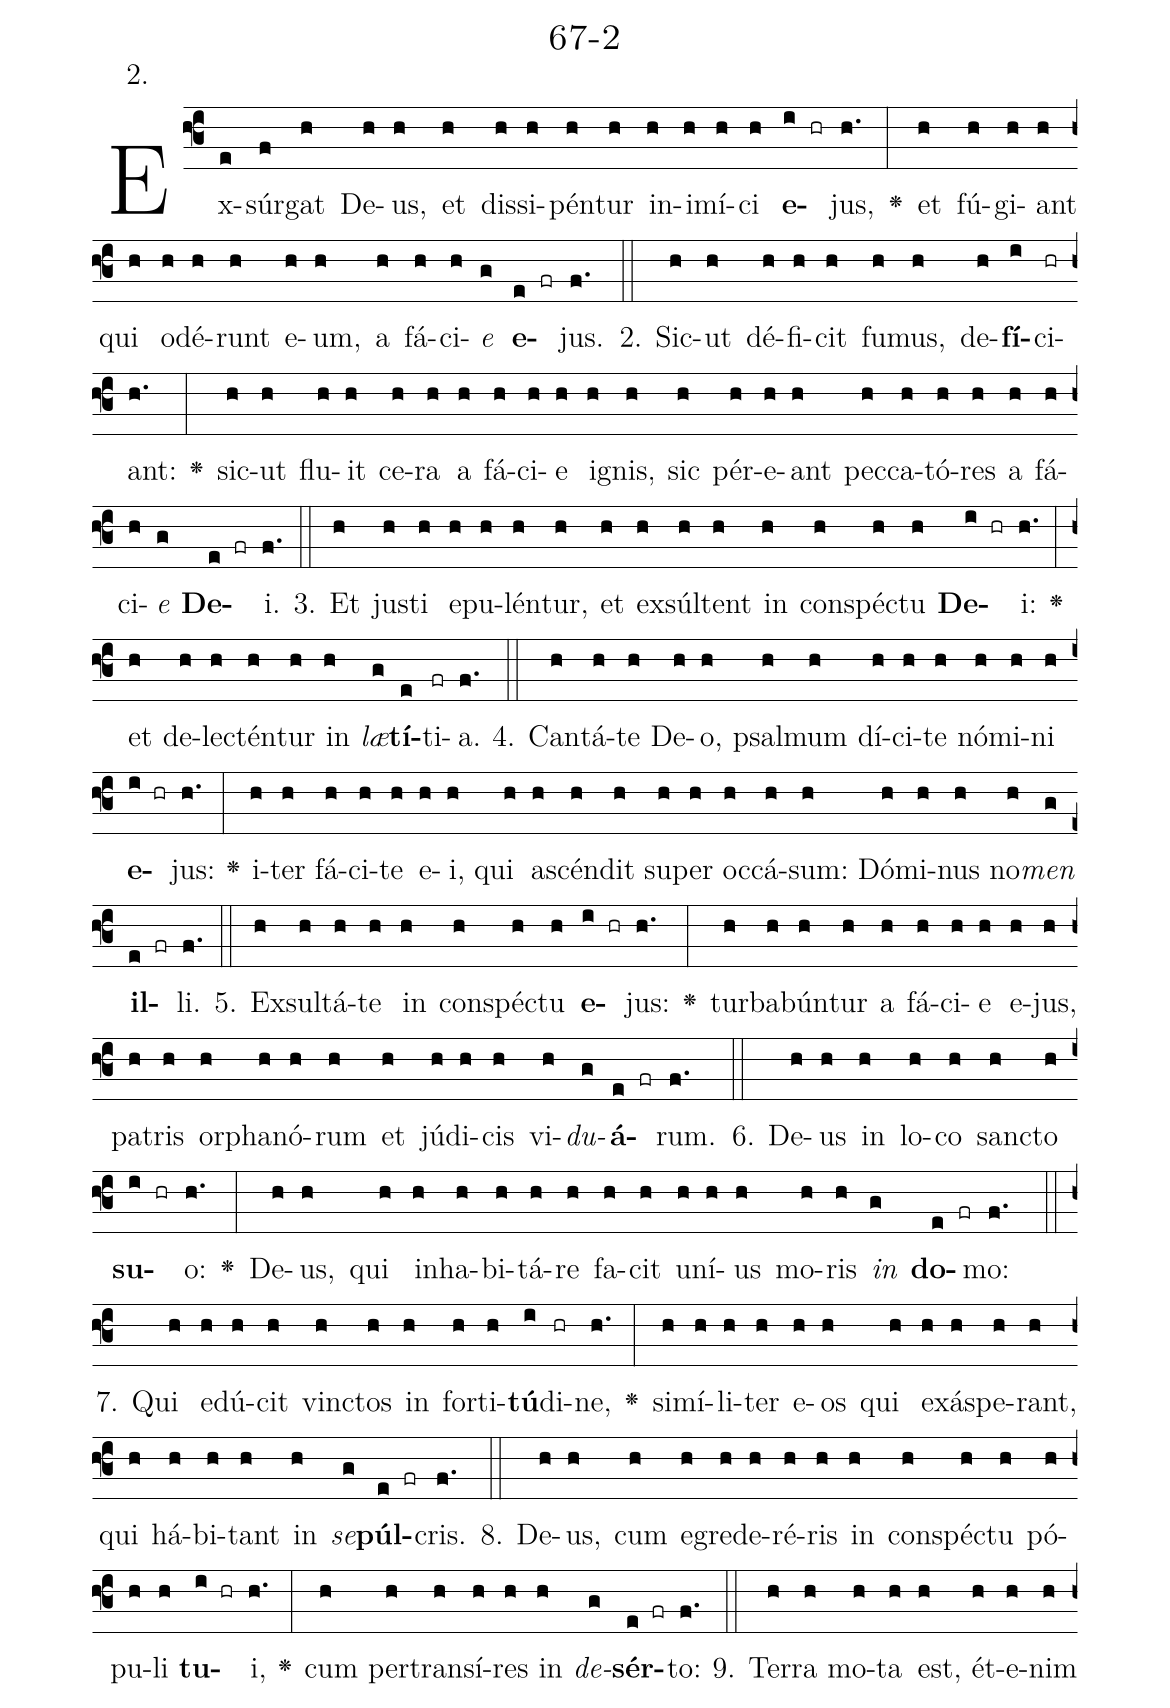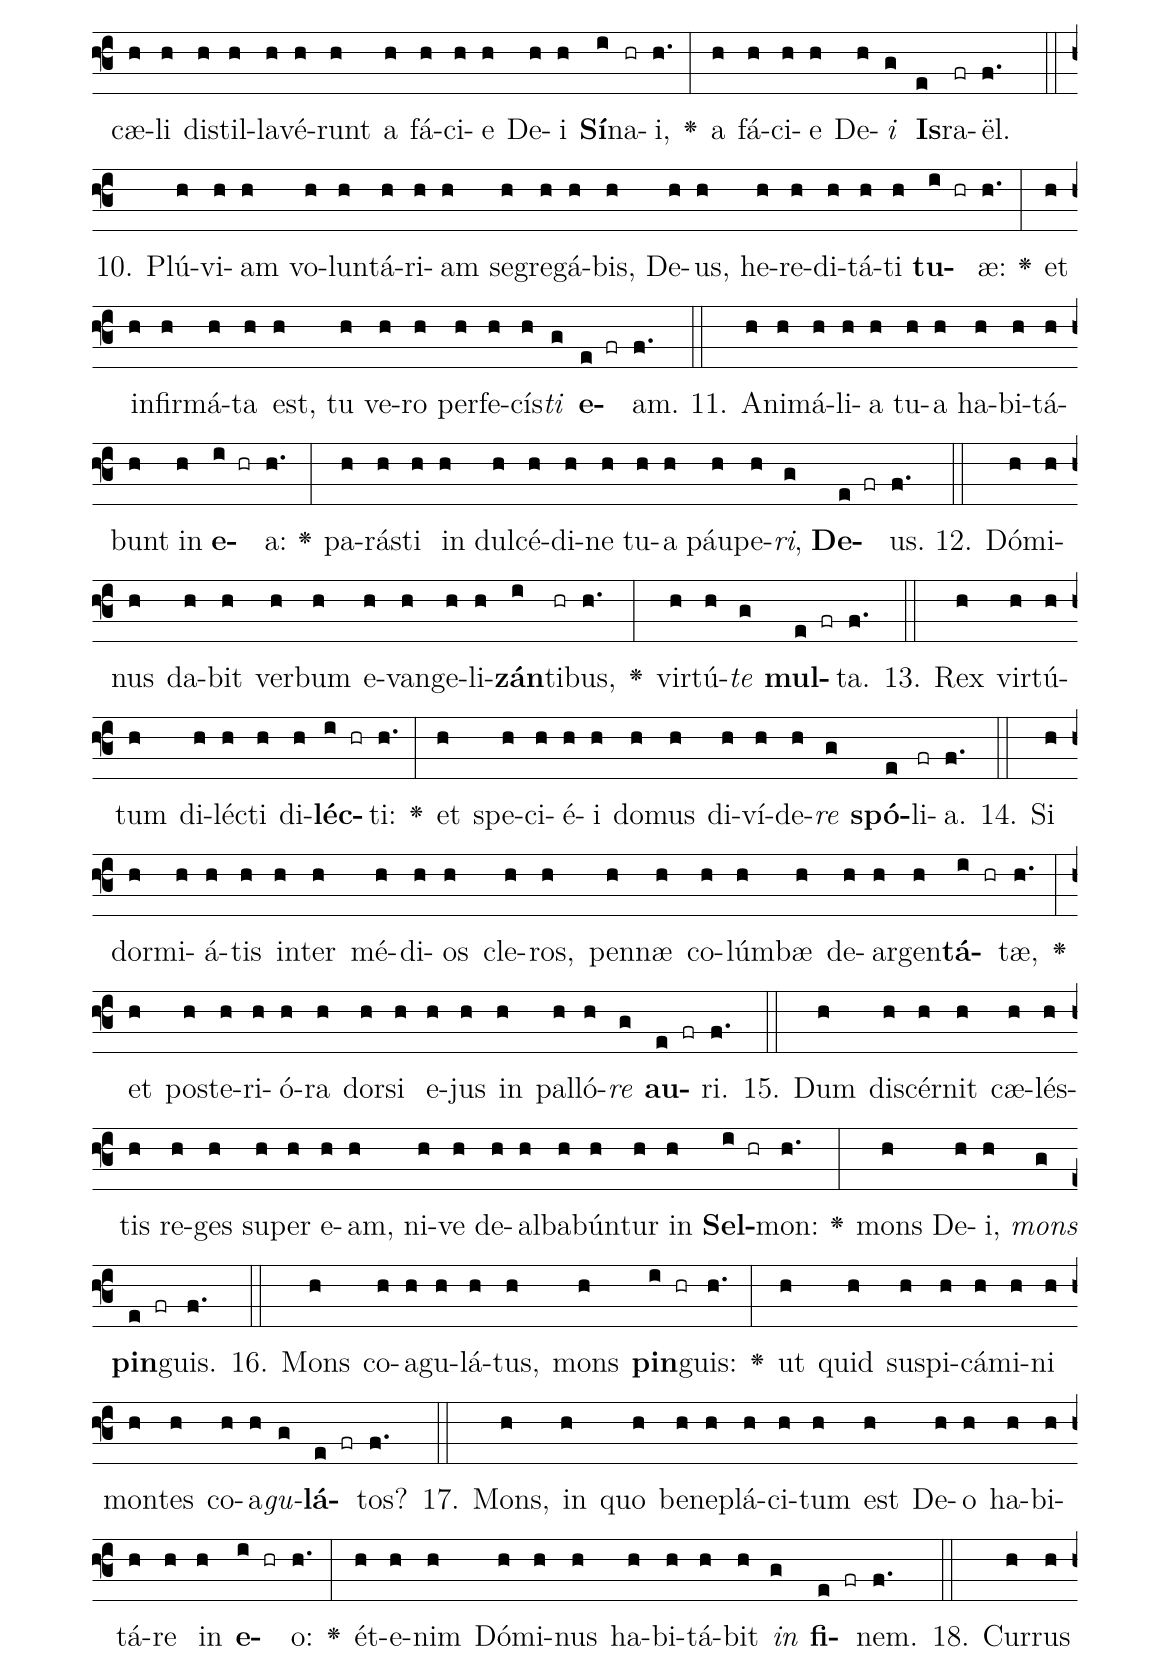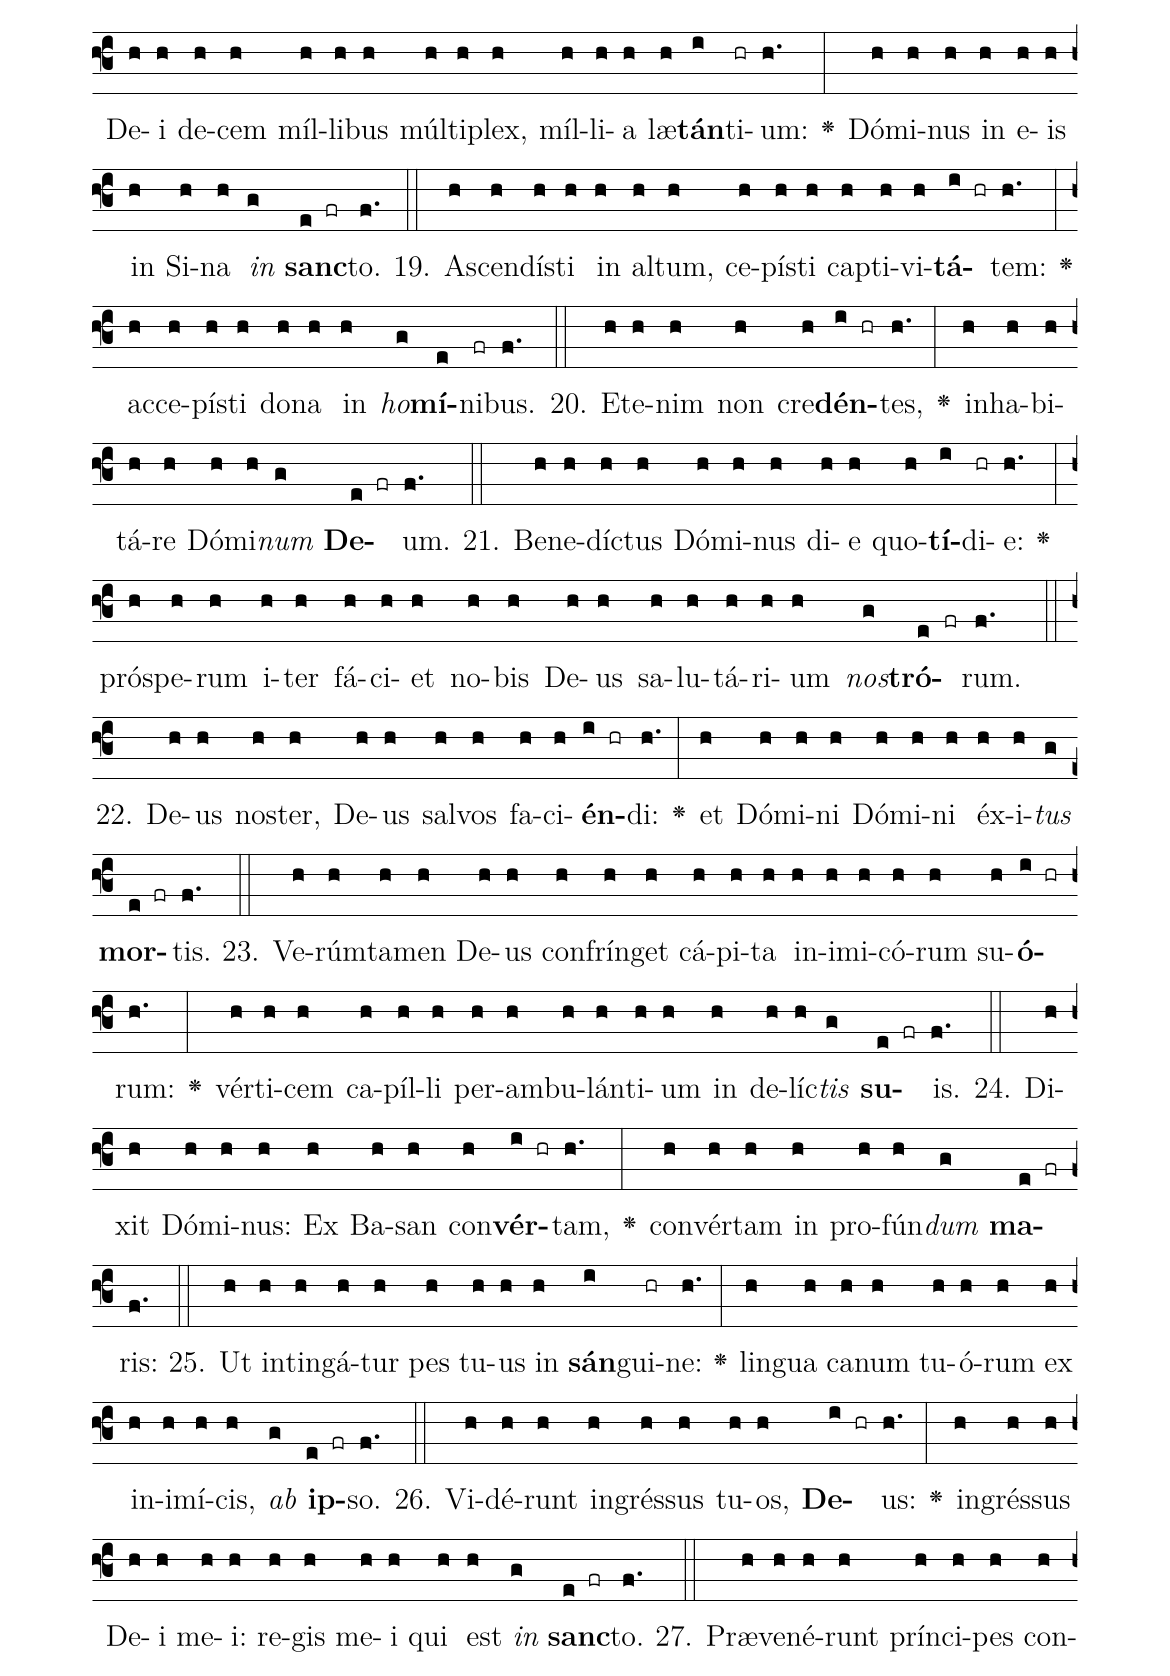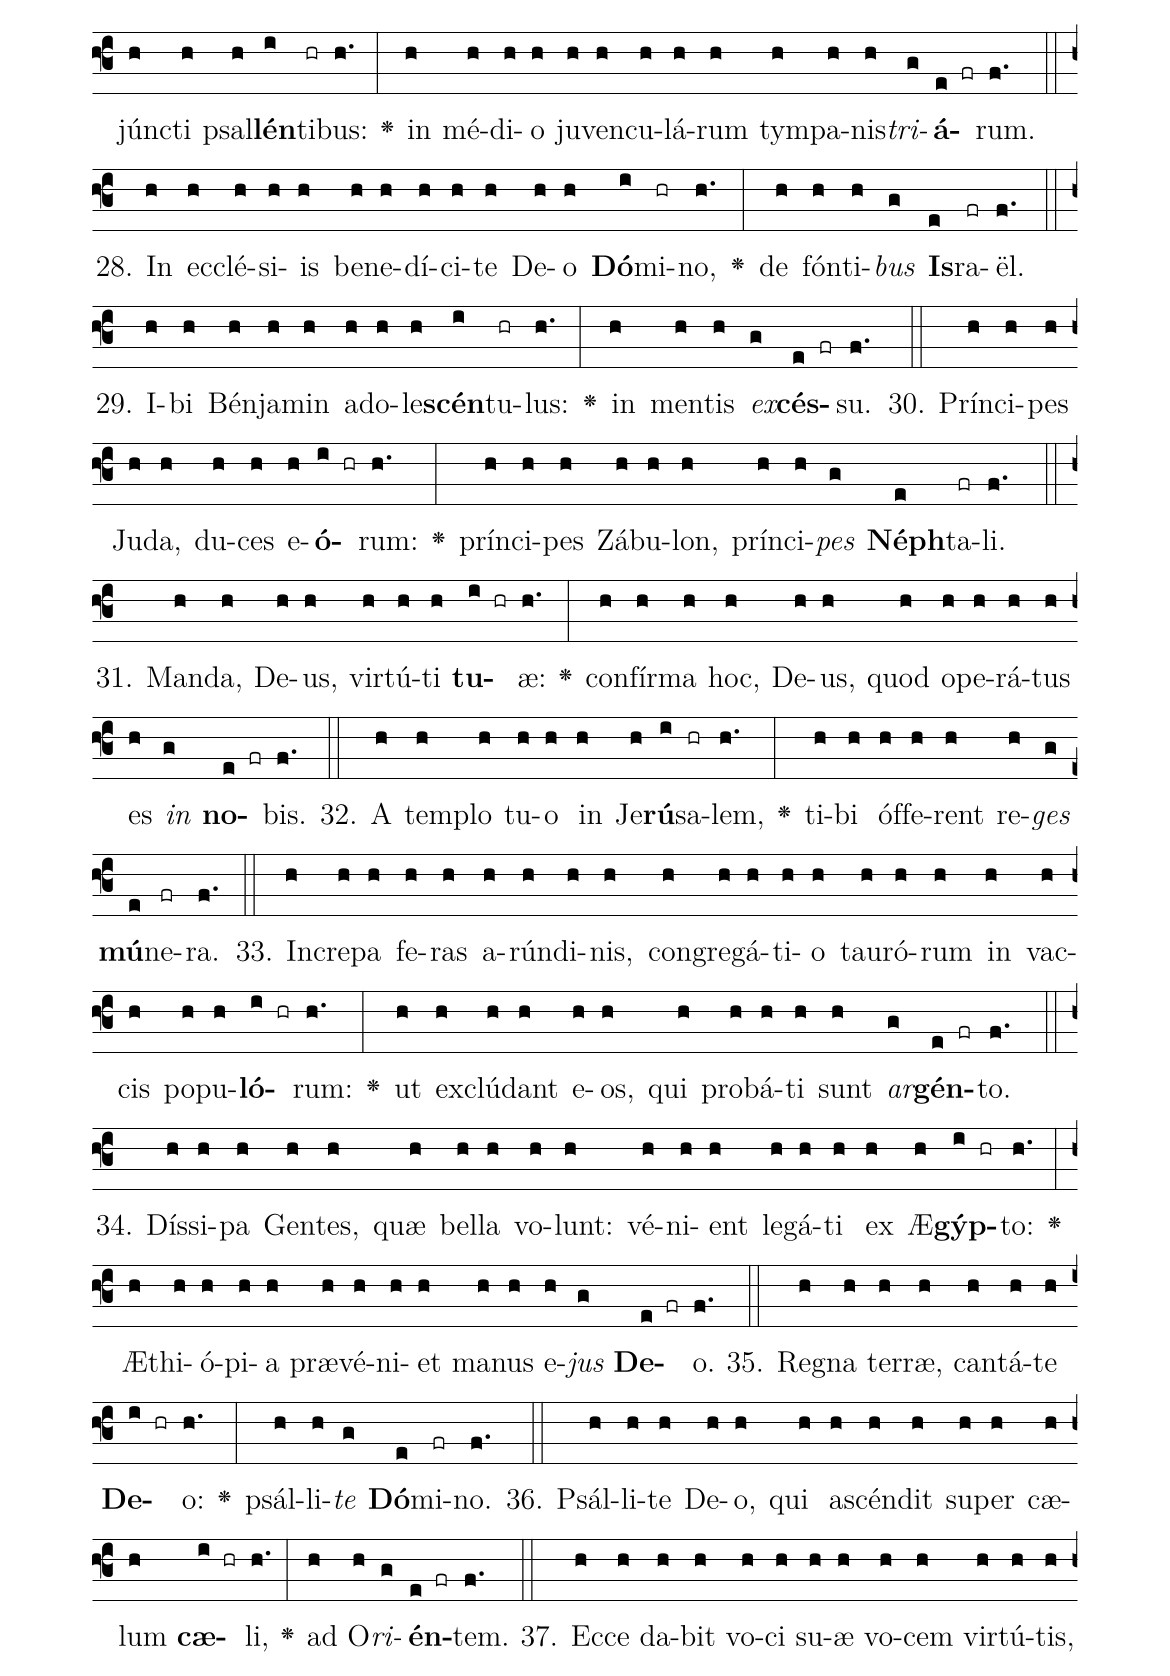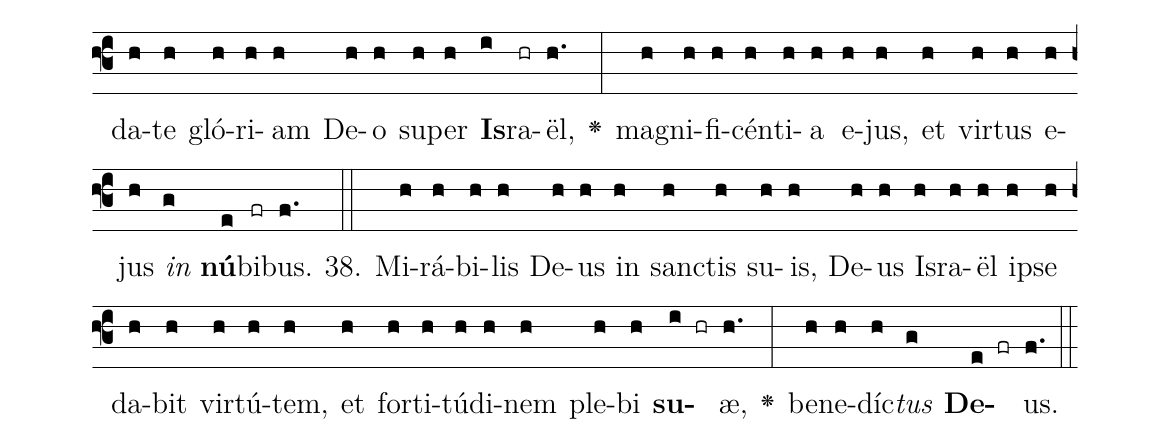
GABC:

name: 67-2;
annotation: 2.;
%%
(f3)Ex(e)súr(f)gat(h) De(h)us,(h) et(h) dis(h)si(h)pén(h)tur(h) in(h)i(h)mí(h)ci(h) <b>e</b>(i hr)jus,(h.) <v>\greheightstar</v>(:) et(h) fú(h)gi(h)ant(h) qui(h) o(h)dé(h)runt(h) e(h)um,(h) a(h) fá(h)ci(h)<i>e</i>(g) <b>e</b>(e fr)jus.(f.) (::)
2. Sic(h)ut(h) dé(h)fi(h)cit(h) fu(h)mus,(h) de(h)<b>fí</b>(i)ci(hr)ant:(h.) <v>\greheightstar</v>(:) sic(h)ut(h) flu(h)it(h) ce(h)ra(h) a(h) fá(h)ci(h)e(h) i(h)gnis,(h) sic(h) pér(h)e(h)ant(h) pec(h)ca(h)tó(h)res(h) a(h) fá(h)ci(h)<i>e</i>(g) <b>De</b>(e fr)i.(f.) (::)
3. Et(h) jus(h)ti(h) e(h)pu(h)lén(h)tur,(h) et(h) ex(h)súl(h)tent(h) in(h) con(h)spéc(h)tu(h) <b>De</b>(i hr)i:(h.) <v>\greheightstar</v>(:) et(h) de(h)lec(h)tén(h)tur(h) in(h) <i>læ</i>(g)<b>tí</b>(e)ti(fr)a.(f.) (::)
4. Can(h)tá(h)te(h) De(h)o,(h) psal(h)mum(h) dí(h)ci(h)te(h) nó(h)mi(h)ni(h) <b>e</b>(i hr)jus:(h.) <v>\greheightstar</v>(:) i(h)ter(h) fá(h)ci(h)te(h) e(h)i,(h) qui(h) a(h)scén(h)dit(h) su(h)per(h) oc(h)cá(h)sum:(h) Dó(h)mi(h)nus(h) no(h)<i>men</i>(g) <b>il</b>(e fr)li.(f.) (::)
5. Ex(h)sul(h)tá(h)te(h) in(h) con(h)spéc(h)tu(h) <b>e</b>(i hr)jus:(h.) <v>\greheightstar</v>(:) tur(h)ba(h)bún(h)tur(h) a(h) fá(h)ci(h)e(h) e(h)jus,(h) pa(h)tris(h) or(h)pha(h)nó(h)rum(h) et(h) jú(h)di(h)cis(h) vi(h)<i>du</i>(g)<b>á</b>(e fr)rum.(f.) (::)
6. De(h)us(h) in(h) lo(h)co(h) sanc(h)to(h) <b>su</b>(i hr)o:(h.) <v>\greheightstar</v>(:) De(h)us,(h) qui(h) in(h)ha(h)bi(h)tá(h)re(h) fa(h)cit(h) u(h)ní(h)us(h) mo(h)ris(h) <i>in</i>(g) <b>do</b>(e fr)mo:(f.) (::)
7. Qui(h) e(h)dú(h)cit(h) vinc(h)tos(h) in(h) for(h)ti(h)<b>tú</b>(i)di(hr)ne,(h.) <v>\greheightstar</v>(:) si(h)mí(h)li(h)ter(h) e(h)os(h) qui(h) ex(h)ás(h)pe(h)rant,(h) qui(h) há(h)bi(h)tant(h) in(h) <i>se</i>(g)<b>púl</b>(e fr)cris.(f.) (::)
8. De(h)us,(h) cum(h) e(h)gre(h)de(h)ré(h)ris(h) in(h) con(h)spéc(h)tu(h) pó(h)pu(h)li(h) <b>tu</b>(i hr)i,(h.) <v>\greheightstar</v>(:) cum(h) per(h)trans(h)í(h)res(h) in(h) <i>de</i>(g)<b>sér</b>(e fr)to:(f.) (::)
9. Ter(h)ra(h) mo(h)ta(h) est,(h) ét(h)e(h)nim(h) cæ(h)li(h) di(h)stil(h)la(h)vé(h)runt(h) a(h) fá(h)ci(h)e(h) De(h)i(h) <b>Sí</b>(i)na(hr)i,(h.) <v>\greheightstar</v>(:) a(h) fá(h)ci(h)e(h) De(h)<i>i</i>(g) <b>Is</b>(e)ra(fr)ël.(f.) (::)
10. Plú(h)vi(h)am(h) vo(h)lun(h)tá(h)ri(h)am(h) se(h)gre(h)gá(h)bis,(h) De(h)us,(h) he(h)re(h)di(h)tá(h)ti(h) <b>tu</b>(i hr)æ:(h.) <v>\greheightstar</v>(:) et(h) in(h)fir(h)má(h)ta(h) est,(h) tu(h) ve(h)ro(h) per(h)fe(h)cís(h)<i>ti</i>(g) <b>e</b>(e fr)am.(f.) (::)
11. A(h)ni(h)má(h)li(h)a(h) tu(h)a(h) ha(h)bi(h)tá(h)bunt(h) in(h) <b>e</b>(i hr)a:(h.) <v>\greheightstar</v>(:) pa(h)rás(h)ti(h) in(h) dul(h)cé(h)di(h)ne(h) tu(h)a(h) páu(h)pe(h)<i>ri</i>,(g) <b>De</b>(e fr)us.(f.) (::)
12. Dó(h)mi(h)nus(h) da(h)bit(h) ver(h)bum(h) e(h)van(h)ge(h)li(h)<b>zán</b>(i)ti(hr)bus,(h.) <v>\greheightstar</v>(:) vir(h)tú(h)<i>te</i>(g) <b>mul</b>(e fr)ta.(f.) (::)
13. Rex(h) vir(h)tú(h)tum(h) di(h)léc(h)ti(h) di(h)<b>léc</b>(i hr)ti:(h.) <v>\greheightstar</v>(:) et(h) spe(h)ci(h)é(h)i(h) do(h)mus(h) di(h)ví(h)de(h)<i>re</i>(g) <b>spó</b>(e)li(fr)a.(f.) (::)
14. Si(h) dor(h)mi(h)á(h)tis(h) in(h)ter(h) mé(h)di(h)os(h) cle(h)ros,(h) pen(h)næ(h) co(h)lúm(h)bæ(h) de(h)ar(h)gen(h)<b>tá</b>(i hr)tæ,(h.) <v>\greheightstar</v>(:) et(h) post(h)e(h)ri(h)ó(h)ra(h) dor(h)si(h) e(h)jus(h) in(h) pal(h)ló(h)<i>re</i>(g) <b>au</b>(e fr)ri.(f.) (::)
15. Dum(h) di(h)scér(h)nit(h) cæ(h)lés(h)tis(h) re(h)ges(h) su(h)per(h) e(h)am,(h) ni(h)ve(h) de(h)al(h)ba(h)bún(h)tur(h) in(h) <b>Sel</b>(i hr)mon:(h.) <v>\greheightstar</v>(:) mons(h) De(h)i,(h) <i>mons</i>(g) <b>pin</b>(e fr)guis.(f.) (::)
16. Mons(h) co(h)a(h)gu(h)lá(h)tus,(h) mons(h) <b>pin</b>(i hr)guis:(h.) <v>\greheightstar</v>(:) ut(h) quid(h) su(h)spi(h)cá(h)mi(h)ni(h) mon(h)tes(h) co(h)a(h)<i>gu</i>(g)<b>lá</b>(e fr)tos?(f.) (::)
17. Mons,(h) in(h) quo(h) be(h)ne(h)plá(h)ci(h)tum(h) est(h) De(h)o(h) ha(h)bi(h)tá(h)re(h) in(h) <b>e</b>(i hr)o:(h.) <v>\greheightstar</v>(:) ét(h)e(h)nim(h) Dó(h)mi(h)nus(h) ha(h)bi(h)tá(h)bit(h) <i>in</i>(g) <b>fi</b>(e fr)nem.(f.) (::)
18. Cur(h)rus(h) De(h)i(h) de(h)cem(h) míl(h)li(h)bus(h) múl(h)ti(h)plex,(h) míl(h)li(h)a(h) læ(h)<b>tán</b>(i)ti(hr)um:(h.) <v>\greheightstar</v>(:) Dó(h)mi(h)nus(h) in(h) e(h)is(h) in(h) Si(h)na(h) <i>in</i>(g) <b>sanc</b>(e fr)to.(f.) (::)
19. A(h)scen(h)dís(h)ti(h) in(h) al(h)tum,(h) ce(h)pís(h)ti(h) cap(h)ti(h)vi(h)<b>tá</b>(i hr)tem:(h.) <v>\greheightstar</v>(:) ac(h)ce(h)pís(h)ti(h) do(h)na(h) in(h) <i>ho</i>(g)<b>mí</b>(e)ni(fr)bus.(f.) (::)
20. Et(h)e(h)nim(h) non(h) cre(h)<b>dén</b>(i hr)tes,(h.) <v>\greheightstar</v>(:) in(h)ha(h)bi(h)tá(h)re(h) Dó(h)mi(h)<i>num</i>(g) <b>De</b>(e fr)um.(f.) (::)
21. Be(h)ne(h)díc(h)tus(h) Dó(h)mi(h)nus(h) di(h)e(h) quo(h)<b>tí</b>(i)di(hr)e:(h.) <v>\greheightstar</v>(:) pró(h)spe(h)rum(h) i(h)ter(h) fá(h)ci(h)et(h) no(h)bis(h) De(h)us(h) sa(h)lu(h)tá(h)ri(h)um(h) <i>nos</i>(g)<b>tró</b>(e fr)rum.(f.) (::)
22. De(h)us(h) nos(h)ter,(h) De(h)us(h) sal(h)vos(h) fa(h)ci(h)<b>én</b>(i hr)di:(h.) <v>\greheightstar</v>(:) et(h) Dó(h)mi(h)ni(h) Dó(h)mi(h)ni(h) éx(h)i(h)<i>tus</i>(g) <b>mor</b>(e fr)tis.(f.) (::)
23. Ve(h)rúm(h)ta(h)men(h) De(h)us(h) con(h)frín(h)get(h) cá(h)pi(h)ta(h) in(h)i(h)mi(h)có(h)rum(h) su(h)<b>ó</b>(i hr)rum:(h.) <v>\greheightstar</v>(:) vér(h)ti(h)cem(h) ca(h)píl(h)li(h) per(h)am(h)bu(h)lán(h)ti(h)um(h) in(h) de(h)líc(h)<i>tis</i>(g) <b>su</b>(e fr)is.(f.) (::)
24. Di(h)xit(h) Dó(h)mi(h)nus:(h) Ex(h) Ba(h)san(h) con(h)<b>vér</b>(i hr)tam,(h.) <v>\greheightstar</v>(:) con(h)vér(h)tam(h) in(h) pro(h)fún(h)<i>dum</i>(g) <b>ma</b>(e fr)ris:(f.) (::)
25. Ut(h) in(h)tin(h)gá(h)tur(h) pes(h) tu(h)us(h) in(h) <b>sán</b>(i)gui(hr)ne:(h.) <v>\greheightstar</v>(:) lin(h)gua(h) ca(h)num(h) tu(h)ó(h)rum(h) ex(h) in(h)i(h)mí(h)cis,(h) <i>ab</i>(g) <b>ip</b>(e fr)so.(f.) (::)
26. Vi(h)dé(h)runt(h) in(h)grés(h)sus(h) tu(h)os,(h) <b>De</b>(i hr)us:(h.) <v>\greheightstar</v>(:) in(h)grés(h)sus(h) De(h)i(h) me(h)i:(h) re(h)gis(h) me(h)i(h) qui(h) est(h) <i>in</i>(g) <b>sanc</b>(e fr)to.(f.) (::)
27. Præ(h)ve(h)né(h)runt(h) prín(h)ci(h)pes(h) con(h)júnc(h)ti(h) psal(h)<b>lén</b>(i)ti(hr)bus:(h.) <v>\greheightstar</v>(:) in(h) mé(h)di(h)o(h) ju(h)ven(h)cu(h)lá(h)rum(h) tym(h)pa(h)nis(h)<i>tri</i>(g)<b>á</b>(e fr)rum.(f.) (::)
28. In(h) ec(h)clé(h)si(h)is(h) be(h)ne(h)dí(h)ci(h)te(h) De(h)o(h) <b>Dó</b>(i)mi(hr)no,(h.) <v>\greheightstar</v>(:) de(h) fón(h)ti(h)<i>bus</i>(g) <b>Is</b>(e)ra(fr)ël.(f.) (::)
29. I(h)bi(h) Bén(h)ja(h)min(h) ad(h)o(h)le(h)<b>scén</b>(i)tu(hr)lus:(h.) <v>\greheightstar</v>(:) in(h) men(h)tis(h) <i>ex</i>(g)<b>cés</b>(e fr)su.(f.) (::)
30. Prín(h)ci(h)pes(h) Ju(h)da,(h) du(h)ces(h) e(h)<b>ó</b>(i hr)rum:(h.) <v>\greheightstar</v>(:) prín(h)ci(h)pes(h) Zá(h)bu(h)lon,(h) prín(h)ci(h)<i>pes</i>(g) <b>Néph</b>(e)ta(fr)li.(f.) (::)
31. Man(h)da,(h) De(h)us,(h) vir(h)tú(h)ti(h) <b>tu</b>(i hr)æ:(h.) <v>\greheightstar</v>(:) con(h)fír(h)ma(h) hoc,(h) De(h)us,(h) quod(h) o(h)pe(h)rá(h)tus(h) es(h) <i>in</i>(g) <b>no</b>(e fr)bis.(f.) (::)
32. A(h) tem(h)plo(h) tu(h)o(h) in(h) Je(h)<b>rú</b>(i)sa(hr)lem,(h.) <v>\greheightstar</v>(:) ti(h)bi(h) óf(h)fe(h)rent(h) re(h)<i>ges</i>(g) <b>mú</b>(e)ne(fr)ra.(f.) (::)
33. In(h)cre(h)pa(h) fe(h)ras(h) a(h)rún(h)di(h)nis,(h) con(h)gre(h)gá(h)ti(h)o(h) tau(h)ró(h)rum(h) in(h) vac(h)cis(h) po(h)pu(h)<b>ló</b>(i hr)rum:(h.) <v>\greheightstar</v>(:) ut(h) ex(h)clú(h)dant(h) e(h)os,(h) qui(h) pro(h)bá(h)ti(h) sunt(h) <i>ar</i>(g)<b>gén</b>(e fr)to.(f.) (::)
34. Dís(h)si(h)pa(h) Gen(h)tes,(h) quæ(h) bel(h)la(h) vo(h)lunt:(h) vé(h)ni(h)ent(h) le(h)gá(h)ti(h) ex(h) Æ(h)<b>gýp</b>(i hr)to:(h.) <v>\greheightstar</v>(:) Æ(h)thi(h)ó(h)pi(h)a(h) præ(h)vé(h)ni(h)et(h) ma(h)nus(h) e(h)<i>jus</i>(g) <b>De</b>(e fr)o.(f.) (::)
35. Re(h)gna(h) ter(h)ræ,(h) can(h)tá(h)te(h) <b>De</b>(i hr)o:(h.) <v>\greheightstar</v>(:) psál(h)li(h)<i>te</i>(g) <b>Dó</b>(e)mi(fr)no.(f.) (::)
36. Psál(h)li(h)te(h) De(h)o,(h) qui(h) a(h)scén(h)dit(h) su(h)per(h) cæ(h)lum(h) <b>cæ</b>(i hr)li,(h.) <v>\greheightstar</v>(:) ad(h) O(h)<i>ri</i>(g)<b>én</b>(e fr)tem.(f.) (::)
37. Ec(h)ce(h) da(h)bit(h) vo(h)ci(h) su(h)æ(h) vo(h)cem(h) vir(h)tú(h)tis,(h) da(h)te(h) gló(h)ri(h)am(h) De(h)o(h) su(h)per(h) <b>Is</b>(i)ra(hr)ël,(h.) <v>\greheightstar</v>(:) ma(h)gni(h)fi(h)cén(h)ti(h)a(h) e(h)jus,(h) et(h) vir(h)tus(h) e(h)jus(h) <i>in</i>(g) <b>nú</b>(e)bi(fr)bus.(f.) (::)
38. Mi(h)rá(h)bi(h)lis(h) De(h)us(h) in(h) sanc(h)tis(h) su(h)is,(h) De(h)us(h) Is(h)ra(h)ël(h) ip(h)se(h) da(h)bit(h) vir(h)tú(h)tem,(h) et(h) for(h)ti(h)tú(h)di(h)nem(h) ple(h)bi(h) <b>su</b>(i hr)æ,(h.) <v>\greheightstar</v>(:) be(h)ne(h)díc(h)<i>tus</i>(g) <b>De</b>(e fr)us.(f.) (::)
